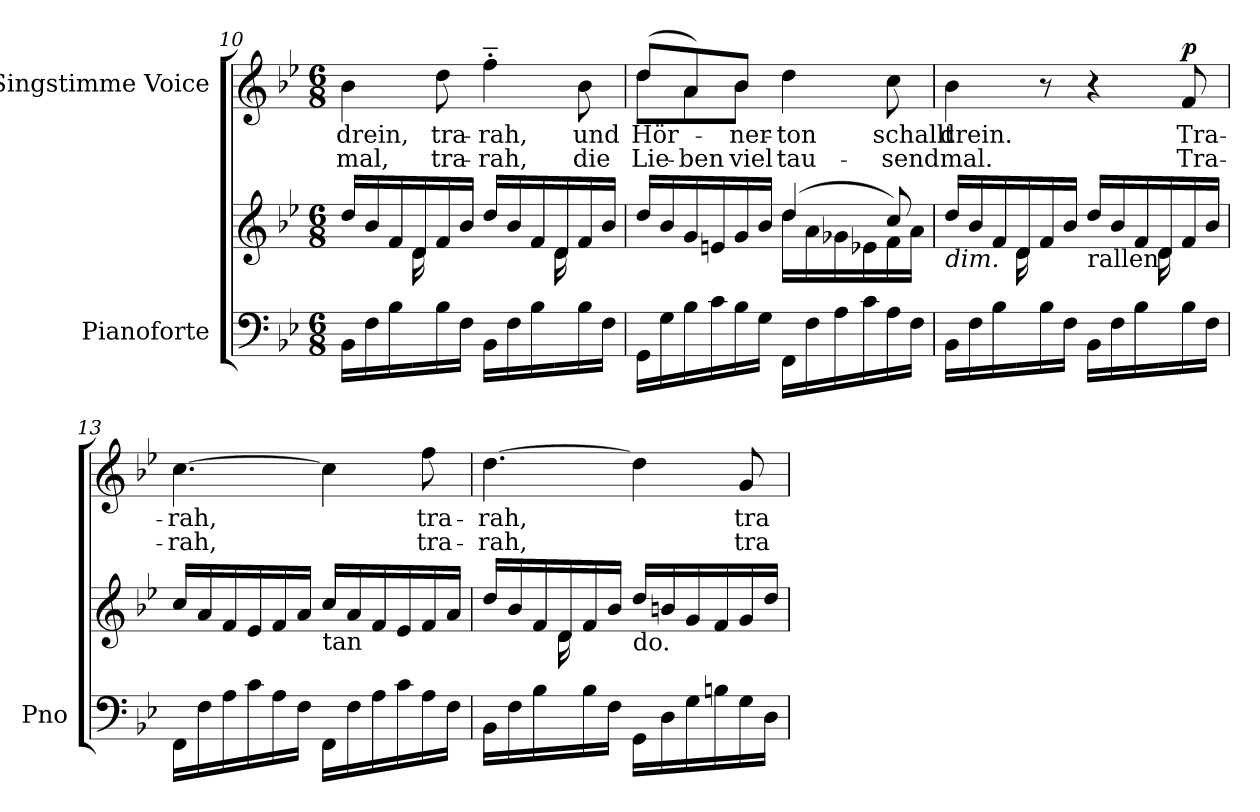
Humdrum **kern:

**kern	**kern	**kern	**text	**text	**dynam
*part2	*part2	*part1	*part1	*part1	*part1
*staff3	*staff2	*staff1	*staff1	*staff1	*staff1
*I"Pianoforte	*	*I"Singstimme Voice	*	*	*
*I'Pno	*	*	*	*	*
*clefF4	*clefG2	*clefG2	*	*	*
*k[b-e-]	*k[b-e-]	*k[b-e-]	*	*	*
*M6/8	*M6/8	*M6/8	*	*	*
=10	=10	=10	=10	=10	=10
*	*^	*	*	*	*
!	!	!	!	!LO:LY:b	!LO:LY:b	!
16BB-\LL	16dd/LL	8.ryy	4b-\	drein,	mal,	.
16F\	16b-/	.	.	.	.	.
16B-\	16f/	.	.	.	.	.
16ryy	16d/	16d\	.	.	.	.
!	!	!	!	!LO:LY:b	!LO:LY:b	!
16B-\	16f/	16ryy	8dd\	tra-	tra-	.
*	*v	*v	*	*	*	*
16F\JJ	16b-/JJ	.	.	.	.
!	!	!	!LO:LY:b	!LO:LY:b	!
16BB-\LL	16dd/LL	4ff'~\	-rah,	-rah,	.
16F\	16b-/	.	.	.	.
16B-\	16f/	.	.	.	.
*	*^	*	*	*	*
16ryy	16d/	16d\	.	.	.	.
!	!	!	!	!LO:LY:b	!LO:LY:b	!
16B-\	16f/	8ryy	8b-\	und	die	.
16F\JJ	16b-/JJ	.	.	.	.	.
!!LO:LB:g=z
=11	=11	=11	=11	=11	=11	=11
!	!	!	!	!LO:LY:b	!LO:LY:b	!
*	*	*	*^	*	*	*
16GG\LL	16dd/LL	4.ryy	(8dd/L	8dd\L	Hör-	Lie-	.
16G\	16b-/	.	.	.	.	.	.
!	!	!	!	!	!	!LO:LY:b	!
16B-\	16g/	.	8a/)	8a\	.	-ben	.
16c\	16en/	.	.	.	.	.	.
!	!	!	!	!	!LO:LY:b	!LO:LY:b	!
16B-\	16g/	.	8b-/J	8b-\J	-ner-	viel	.
16G\JJ	16b-/JJ	.	.	.	.	.	.
!	!	!	!	!	!LO:LY:b	!LO:LY:b	!
16FF\LL	(4dd/	16dd\LL	4dd\	4ryy	-ton	tau-	.
16F\	.	16a\	.	.	.	.	.
16A\	.	16g-X\	.	.	.	.	.
16c\	.	16e-X\	.	.	.	.	.
!	!	!	!	!	!LO:LY:b	!LO:LY:b	!
16A\	8cc/)	16f\	8cc\	8ryy	schallt	-send	.
16F\JJ	.	16a\JJ	.	.	.	.	.
*	*	*	*v	*v	*	*	*
!!LO:LB:g=z
=12	=12	=12	=12	=12	=12	=12
!	!LO:TX:b:i:t=dim.	!	!	!	!	!
!	!	!	!	!LO:LY:b	!LO:LY:b	!
16BB-\LL	16dd/LL	8.ryy	4b-\	drein.	mal.	.
16F\	16b-/	.	.	.	.	.
16B-\	16f/	.	.	.	.	.
16ryy	16d/	16d\	.	.	.	.
16B-\	16f/	16ryy	8r	.	.	.
*	*v	*v	*	*	*	*
16F\JJ	16b-/JJ	.	.	.	.
!	!LO:TX:b:t=rallen	!	!	!	!
16BB-\LL	16dd/LL	4r	.	.	.
16F\	16b-/	.	.	.	.
16B-\	16f/	.	.	.	.
*	*^	*	*	*	*
16ryy	16d/	16d\	.	.	.	.
!	!	!	!	!LO:LY:b	!LO:LY:b	!LO:DY:a
16B-\	16f/	8ryy	8f/	Tra-	Tra-	p
16F\JJ	16b-/JJ	.	.	.	.	.
*	*v	*v	*	*	*	*
=13	=13	=13	=13	=13	=13
!	!	!	!LO:LY:b	!LO:LY:b	!
16FF\LL	16cc/LL	[4.cc\	-rah,	-rah,	.
16F\	16a/	.	.	.	.
16A\	16f/	.	.	.	.
16c\	16e-/	.	.	.	.
16A\	16f/	.	.	.	.
16F\JJ	16a/JJ	.	.	.	.
!	!LO:TX:b:t=tan	!	!	!	!
16FF\LL	16cc/LL	4cc\]	.	.	.
16F\	16a/	.	.	.	.
16A\	16f/	.	.	.	.
16c\	16e-/	.	.	.	.
!	!	!	!LO:LY:b	!LO:LY:b	!
16A\	16f/	8ff\	tra-	tra-	.
16F\JJ	16a/JJ	.	.	.	.
!!LO:LB:g=z
=14	=14	=14	=14	=14	=14
*	*^	*	*	*	*
!	!	!	!	!LO:LY:b	!LO:LY:b	!
16BB-\LL	16dd/LL	8.ryy	[4.dd\	-rah,	-rah,	.
16F\	16b-/	.	.	.	.	.
16B-\	16f/	.	.	.	.	.
16ryy	16d/	16d\	.	.	.	.
16B-\	16f/	2ryy	.	.	.	.
16F\JJ	16b-/JJ	.	.	.	.	.
!	!LO:TX:b:t=do.	!	!	!	!	!
16GG\LL	16dd/LL	.	4dd\]	.	.	.
16D\	16bn/	.	.	.	.	.
16G\	16g/	.	.	.	.	.
16Bn\	16f/	.	.	.	.	.
!	!	!	!	!LO:LY:b	!LO:LY:b	!
16G\	16g/	.	8g/	tra-	tra-	.
16D\JJ	16dd/JJ	.	.	.	.	.
*	*v	*v	*	*	*	*
=	=	=	=	=	=
*-	*-	*-	*-	*-	*-
